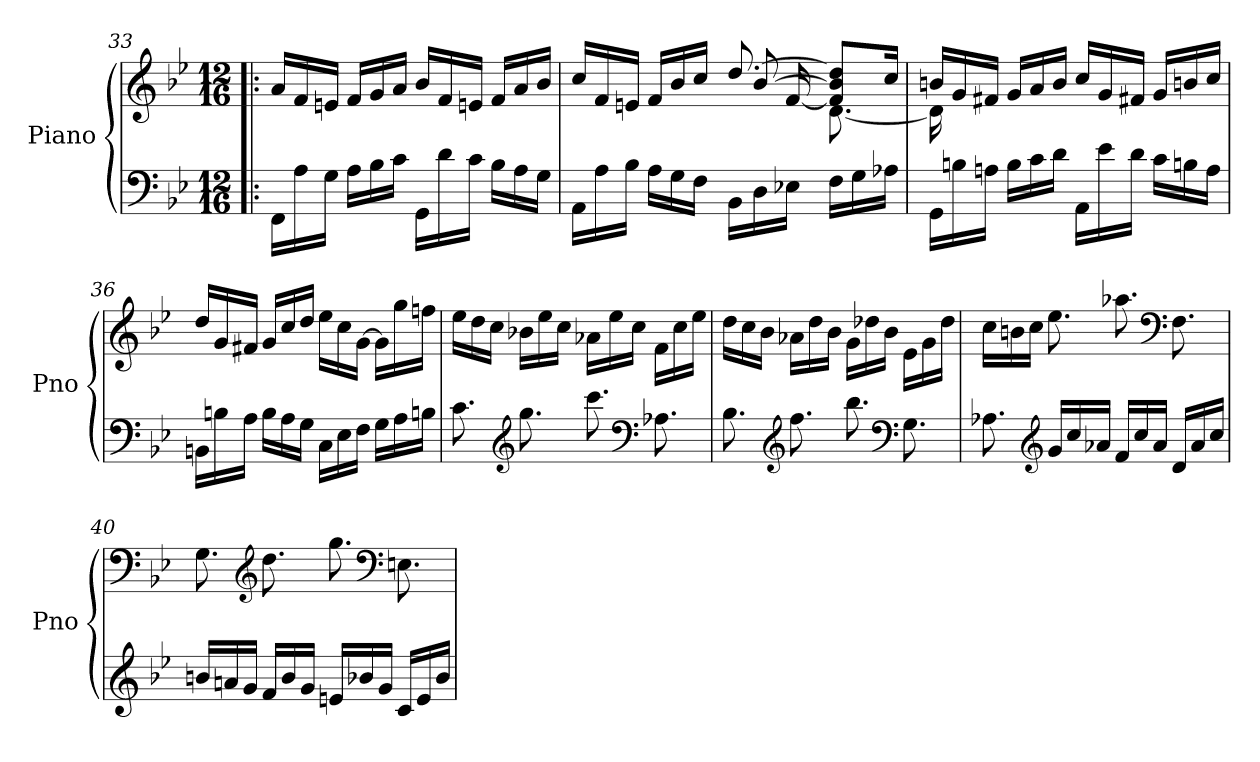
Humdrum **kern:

**kern	**kern
*part1	*part1
*staff2	*staff1
*I"Piano	*
*I'Pno	*
*clefF4	*clefG2
*k[b-e-]	*k[b-e-]
*M12/16	*M12/16
*MM54	*MM54
=33!|:	=33!|:
16FF/LL	16a/LL
16A\	16f/
16G\JJ	16en/JJ
16A\LL	16f/LL
16B-\	16g/
16c\JJ	16a/JJ
16GG/LL	16b-/LL
16d\	16f/
16c\JJ	16en/JJ
16B-\LL	16f/LL
16A\	16a/
16G\JJ	16b-/JJ
=34	=34
*	*^
*	*	*^
*	*	*	*^
16AA\LL	16cc/LL	4.ryy	4..ryy	2ryy
16A\	16f/	.	.	.
16B-\JJ	16en/JJ	.	.	.
16A\LL	16f/LL	.	.	.
16G\	16b-/	.	.	.
16F\JJ	16cc/JJ	.	.	.
16BB-\LL	[8.dd/	16dd\LLyy	.	.
16D\	.	16b-\	[8b-/	.
16E-X\JJ	.	16f\JJ	.	[16f/
16F\LL	8f/] 8b-/] 8dd/]L	[8.d\	8.ryy	8.ryy
16G\	.	.	.	.
16A-X\JJ	16cc/Jk	.	.	.
*	*	*v	*v	*v
!!LO:PB:g=z
=35	=35	=35
16GG/LL	16bn/LL	16d\]
16Bn\	16g/	2ryy
16An\JJ	16f#X/JJ	.
16B\LL	16g/LL	.
16c\	16a/	.
16d\JJ	16b/JJ	.
16AA/LL	16cc/LL	.
16e-\	16g/	.
16d\JJ	16f#X/JJ	.
16c\LL	16g/LL	8.ryy
16Bn\	16bn/	.
16A\JJ	16cc/JJ	.
*	*v	*v
=36	=36
16BBn\LL	16dd/LL
16Bn\	16g/
16A\JJ	16f#X/JJ
16B\LL	16g/LL
16A\	16cc/
16G\JJ	16dd/JJ
16C\LL	16ee-\LL
16E-\	16cc\
16F\JJ	[16g\JJ
16G\LL	16g\LL]
16A\	16gg\
16Bn\JJ	16ffn\JJ
=37	=37
8.c\	16ee-\LL
.	16dd\
.	16cc\JJ
*clefG2	*
8.gg\	16b-X\LL
.	16ee-\
.	16cc\JJ
8.ccc\	16a-X\LL
.	16ee-\
.	16cc\JJ
*clefF4	*
8.A-X\	16f\LL
.	16cc\
.	16ee-\JJ
!!LO:LB:g=z
=38	=38
8.B-\	16dd\LL
.	16cc\
.	16b-\JJ
*clefG2	*
8.ff\	16a-X\LL
.	16dd\
.	16b-\JJ
8.bb-\	16g\LL
.	16dd-X\
.	16b-\JJ
*clefF4	*
8.G\	16e-\LL
.	16g\
.	16dd-\JJ
=39	=39
8.A-X\	16cc\LL
.	16bn\
.	16cc\JJ
*clefG2	*
16g/LL	8.ee-\
16cc/	.
16a-X/JJ	.
16f/LL	8.aa-X\
16cc/	.
16a-/JJ	.
*	*clefF4
16d/LL	8.F\
16a-/	.
16cc/JJ	.
=40	=40
16bn/LL	8.G\
16an/	.
16g/JJ	.
*	*clefG2
16f/LL	8.dd\
16b/	.
16g/JJ	.
16en/LL	8.gg\
16b-X/	.
16g/JJ	.
*	*clefF4
16c/LL	8.En\
16e/	.
16b-/JJ	.
=	=
*-	*-
